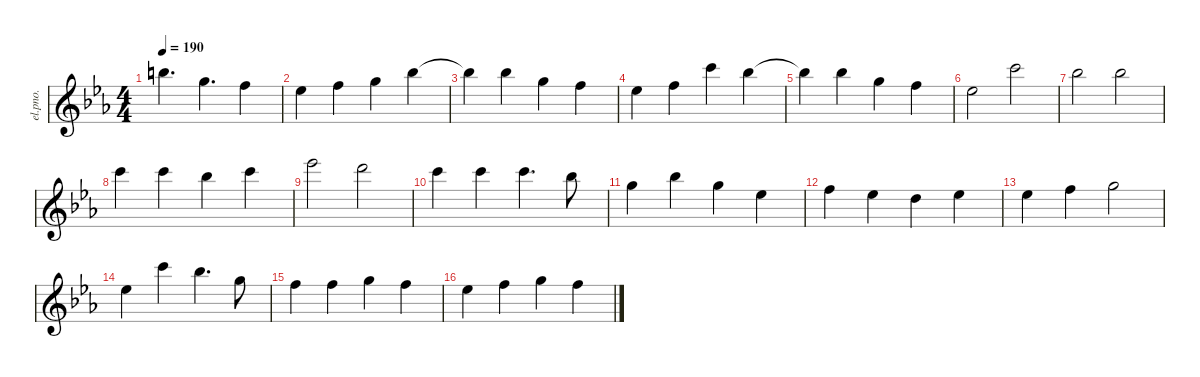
\defaultSystemsLayout 4
\hideDynamics
\bracketExtendMode nobrackets
\track ("VocalOrKeyboardIDontKnow" "el.pno.") {instrument electricpiano1}
\staff {score}
\tuning (E4 B3 G3 D3 A2 E2)
\ts (4 4)
\tempo 190
\clef g2
\ks cminor
19.1{acc forcenatural}.4{d dy mf beam Down} 15.1{acc forcenatural}.4{d beam Down} 13.1{acc forcenatural}.4{beam Down} |
11.1{acc b}.4{beam Down} 13.1{acc forcenatural}.4{beam Down} 15.1{acc forcenatural}.4{beam Down} 18.1{acc b}.4{beam Down} |
18.1{t acc b}.4{beam Down} 18.1{acc b}.4{beam Down} 15.1{acc forcenatural}.4{beam Down} 13.1{acc forcenatural}.4{beam Down} |
11.1{acc b}.4{beam Down} 13.1{acc forcenatural}.4{beam Down} 20.1{acc forcenatural}.4{beam Down} 18.1{acc b}.4{beam Down} |
18.1{t acc b}.4{beam Down} 18.1{acc b}.4{beam Down} 15.1{acc forcenatural}.4{beam Down} 13.1{acc forcenatural}.4{beam Down} |
11.1{acc b}.2{beam Down} 20.1{acc forcenatural}.2{beam Down} |
18.1{acc b}.2{beam Down} 18.1{acc b}.2{beam Down} |
20.1{acc forcenatural}.4{beam Down} 20.1{acc forcenatural}.4{beam Down} 18.1{acc b}.4{beam Down} 20.1{acc forcenatural}.4{beam Down} |
23.1{acc b}.2{beam Down} 22.1{acc forcenatural}.2{beam Down} |
20.1{acc forcenatural}.4{beam Down} 20.1{acc forcenatural}.4{beam Down} 20.1{acc forcenatural}.4{d beam Down} 18.1{acc b}.8{beam Down} |
15.1{acc forcenatural}.4{beam Down} 18.1{acc b}.4{beam Down} 15.1{acc forcenatural}.4{beam Down} 11.1{acc b}.4{beam Down} |
13.1{acc forcenatural}.4{beam Down} 11.1{acc b}.4{beam Down} 10.1{acc forcenatural}.4{beam Down} 11.1{acc b}.4{beam Down} |
11.1{acc b}.4{beam Down} 13.1{acc forcenatural}.4{beam Down} 15.1{acc forcenatural}.2{beam Down} |
11.1{acc b}.4{beam Down} 20.1{acc forcenatural}.4{beam Down} 18.1{acc b}.4{d beam Down} 15.1{acc forcenatural}.8{beam Down} |
13.1{acc forcenatural}.4{beam Down} 13.1{acc forcenatural}.4{beam Down} 15.1{acc forcenatural}.4{beam Down} 13.1{acc forcenatural}.4{beam Down} |
11.1{acc b}.4{beam Down} 13.1{acc forcenatural}.4{beam Down} 15.1{acc forcenatural}.4{beam Down} 13.1{acc forcenatural}.4{beam Down}
